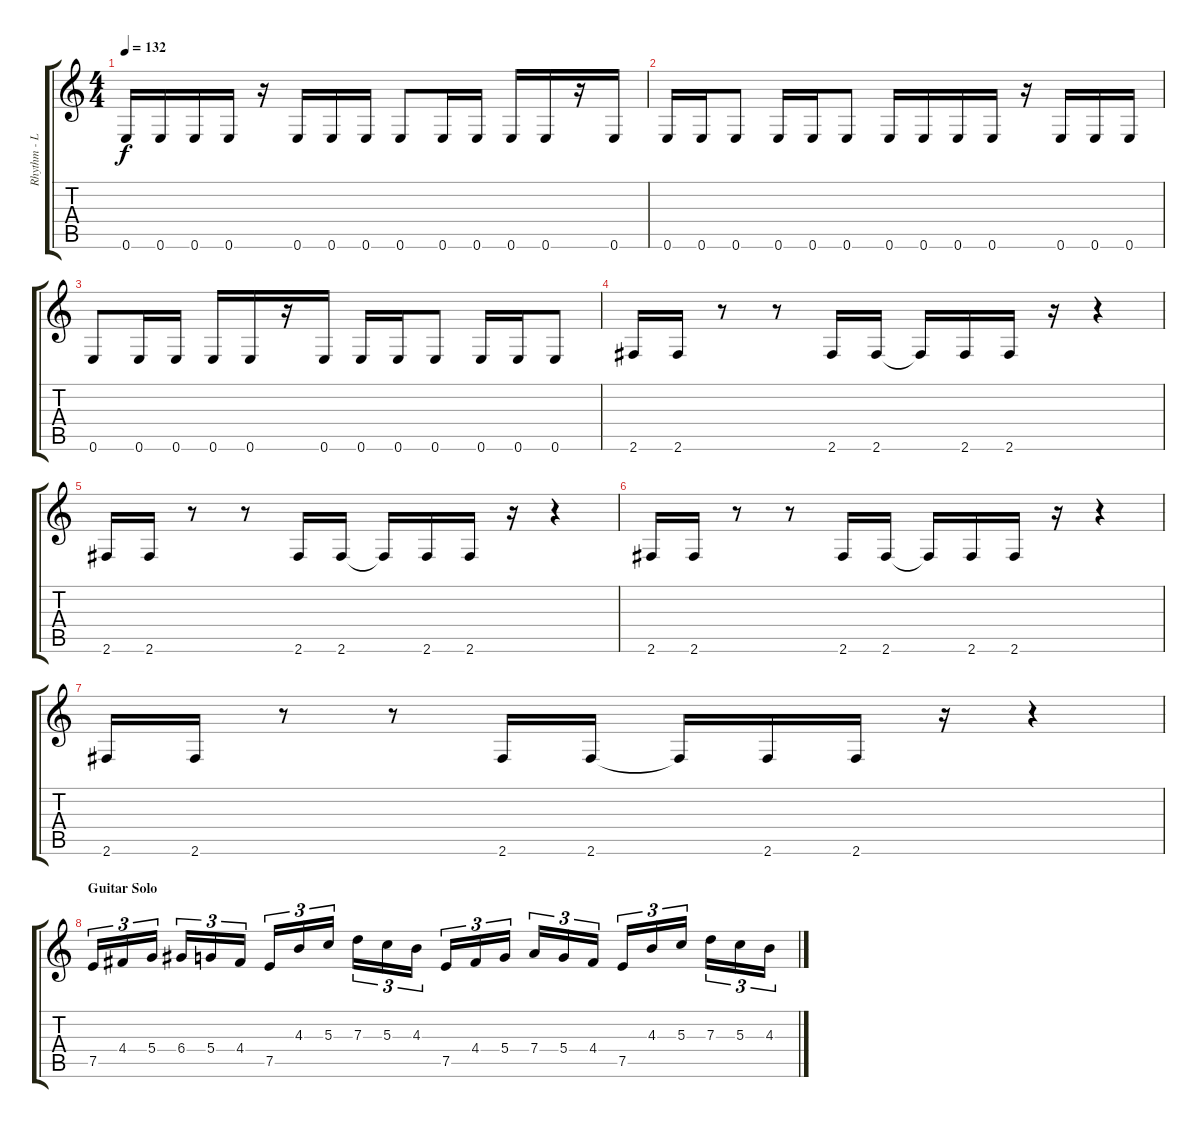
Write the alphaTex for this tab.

\track ("Rhythm - Lead Guitar" "Rhythm - L") {instrument distortionguitar}
\staff {score tabs}
\tuning (E4 B3 G3 D3 A2 E2) {hide}
\ts (4 4)
\tempo 132
\clef g2
\ks c
0.6.16{dy f} 0.6.16 0.6.16 0.6.16 r.16 0.6.16 0.6.16 0.6.16 0.6.8 0.6.16 0.6.16 0.6.16 0.6.16 r.16 0.6.16 |
0.6.16 0.6.16 0.6.8 0.6.16 0.6.16 0.6.8 0.6.16 0.6.16 0.6.16 0.6.16 r.16 0.6.16 0.6.16 0.6.16 |
0.6.8 0.6.16 0.6.16 0.6.16 0.6.16 r.16 0.6.16 0.6.16 0.6.16 0.6.8 0.6.16 0.6.16 0.6.8 |
2.6.16 2.6.16 r.8 r.8 2.6.16 2.6.16 2.6{t}.16 2.6.16 2.6.16 r.16 r.4 |
2.6.16 2.6.16 r.8 r.8 2.6.16 2.6.16 2.6{t}.16 2.6.16 2.6.16 r.16 r.4 |
2.6.16 2.6.16 r.8 r.8 2.6.16 2.6.16 2.6{t}.16 2.6.16 2.6.16 r.16 r.4 |
2.6.16 2.6.16 r.8 r.8 2.6.16 2.6.16 2.6{t}.16 2.6.16 2.6.16 r.16 r.4 |
\section ("" "Guitar Solo")
7.5.16{tu (3 2)} 4.4.16{tu (3 2)} 5.4.16{tu (3 2)} 6.4.16{tu (3 2)} 5.4.16{tu (3 2)} 4.4.16{tu (3 2)} 7.5.16{tu (3 2)} 4.3.16{tu (3 2)} 5.3.16{tu (3 2)} 7.3.16{tu (3 2)} 5.3.16{tu (3 2)} 4.3.16{tu (3 2)} 7.5.16{tu (3 2)} 4.4.16{tu (3 2)} 5.4.16{tu (3 2)} 7.4.16{tu (3 2)} 5.4.16{tu (3 2)} 4.4.16{tu (3 2)} 7.5.16{tu (3 2)} 4.3.16{tu (3 2)} 5.3.16{tu (3 2)} 7.3.16{tu (3 2)} 5.3.16{tu (3 2)} 4.3.16{tu (3 2)}
